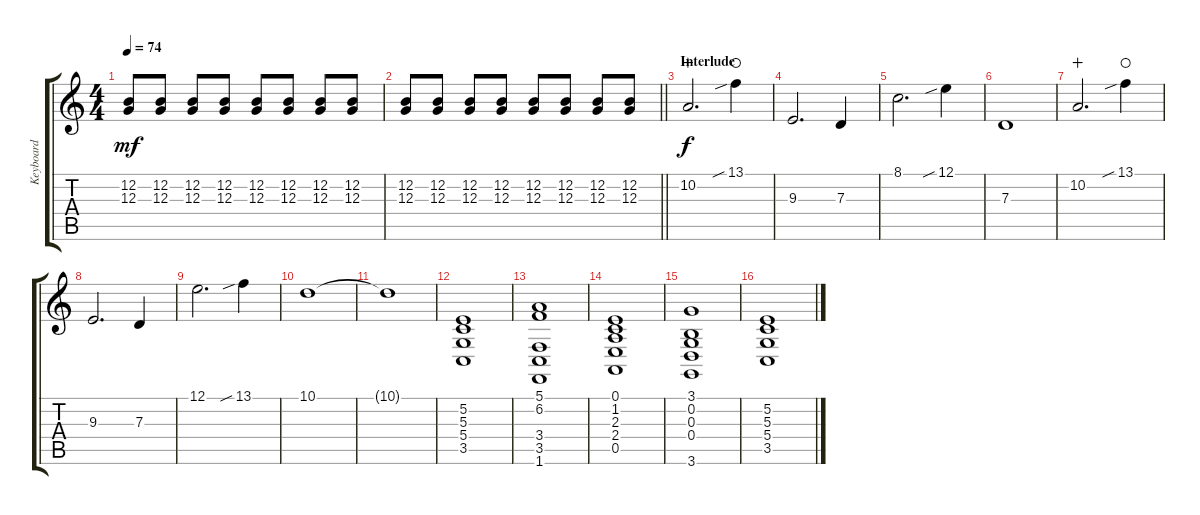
\track ("Keyboard" "Keyboard") {instrument acousticgrandpiano}
\staff {score tabs}
\tuning (E4 B3 G3 D3 A2 E2) {hide}
\ts (4 4)
\tempo 74
\clef g2
\ks c
(12.2 12.3).8{dy mf} (12.2 12.3).8 (12.2 12.3).8 (12.2 12.3).8 (12.2 12.3).8 (12.2 12.3).8 (12.2 12.3).8 (12.2 12.3).8 |
\barLineRight lightlight
(12.2 12.3).8 (12.2 12.3).8 (12.2 12.3).8 (12.2 12.3).8 (12.2 12.3).8 (12.2 12.3).8 (12.2 12.3).8 (12.2 12.3).8 |
\section ("" "Interlude")
10.2.2{d dy f instrument pad4choir wahc} 13.1{sib}.4{waho} |
9.3.2{d} 7.3.4 |
8.1.2{d} 12.1{sib}.4 |
7.3.1 |
10.2.2{d wahc} 13.1{sib}.4{waho} |
9.3.2{d} 7.3.4 |
12.1.2{d} 13.1{sib}.4 |
10.1.1 |
10.1{t}.1 |
(5.2 5.3 5.4 3.5).1{instrument acousticgrandpiano} |
(5.1 6.2 3.4 3.5 1.6).1 |
(0.1 1.2 2.3 2.4 0.5).1 |
(3.1 0.2 0.3 0.4 3.6).1 |
(5.2 5.3 5.4 3.5).1
